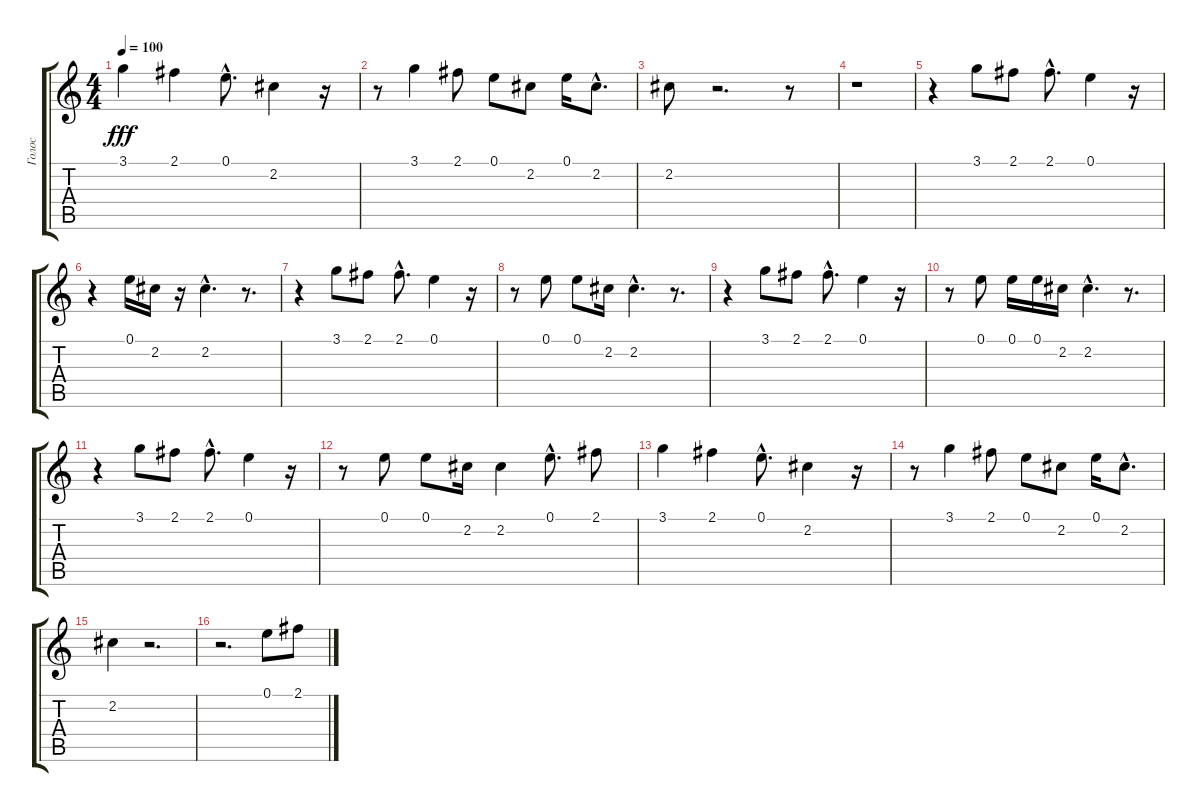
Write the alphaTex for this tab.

\track ("Голос" "Голос") {instrument acousticguitarsteel}
\staff {score tabs}
\tuning (E4 B3 G3 D3 A2 E2) {hide}
\ts (4 4)
\tempo 100
\clef g2
\ks c
3.1.4{dy fff} 2.1.4 0.1{hac}.8{d} 2.2.4 r.16 |
r.8 3.1.4 2.1.8 0.1.8 2.2.8 0.1.16 2.2{hac}.8{d} |
2.2.8 r.2{d} r.8 |
r.1 |
r.4 3.1.8 2.1.8 2.1{hac}.8{d} 0.1.4 r.16 |
r.4 0.1.16 2.2.16 r.16 2.2{hac}.4{d} r.8{d} |
r.4 3.1.8 2.1.8 2.1{hac}.8{d} 0.1.4 r.16 |
r.8 0.1.8 0.1.8 2.2.16 2.2{hac}.4{d} r.8{d} |
r.4 3.1.8 2.1.8 2.1{hac}.8{d} 0.1.4 r.16 |
r.8 0.1.8 0.1.16 0.1.16 2.2.16 2.2{hac}.4{d} r.8{d} |
r.4 3.1.8 2.1.8 2.1{hac}.8{d} 0.1.4 r.16 |
r.8 0.1.8 0.1.8 2.2.16 2.2.4 0.1{hac}.8{d} 2.1.8 |
3.1.4 2.1.4 0.1{hac}.8{d} 2.2.4 r.16 |
r.8 3.1.4 2.1.8 0.1.8 2.2.8 0.1.16 2.2{hac}.8{d} |
2.2.4 r.2{d} |
r.2{d} 0.1.8 2.1.8
